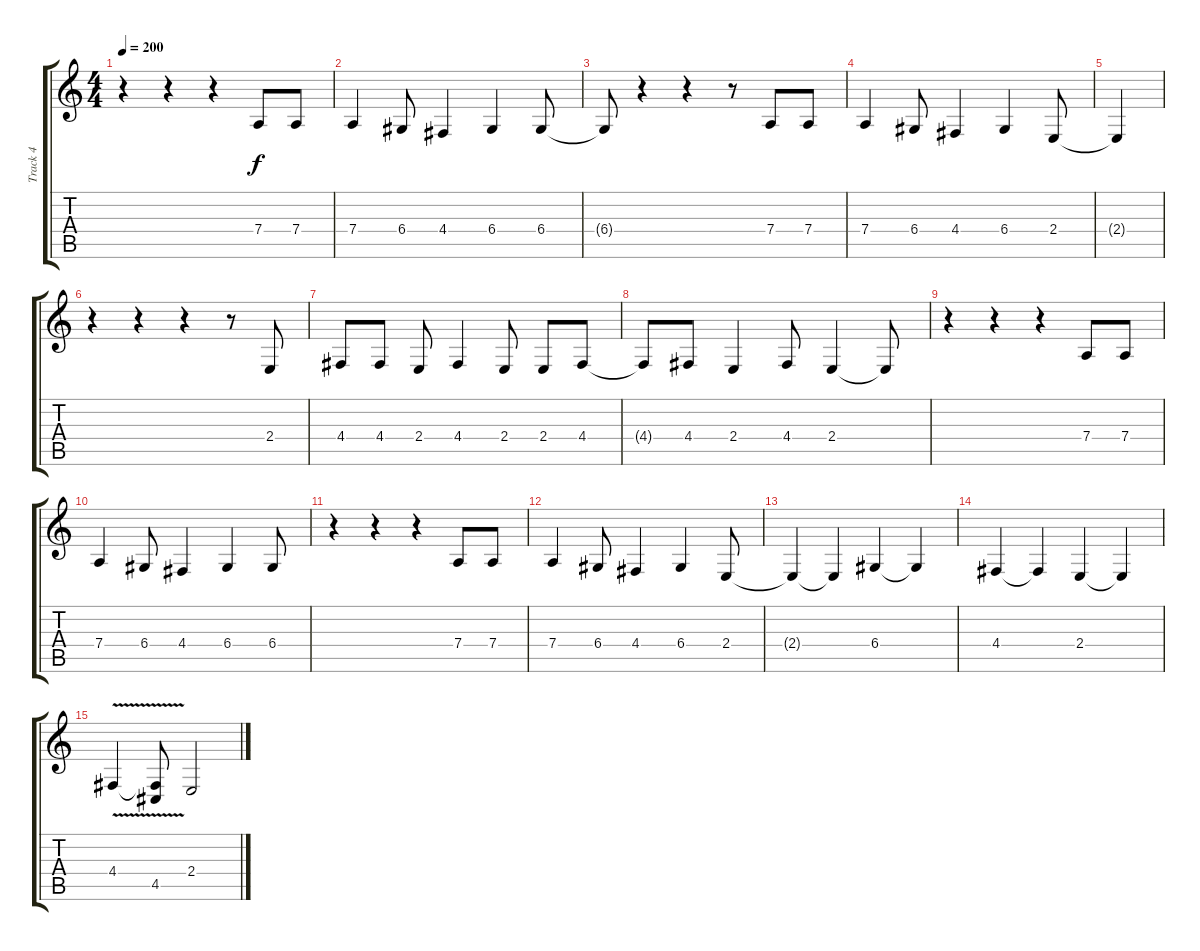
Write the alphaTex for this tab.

\track ("Track 4" "Track 4") {instrument electricgrandpiano}
\staff {score tabs}
\tuning (E4 B3 G3 D3 A2 E2) {hide}
\ts (4 4)
\tempo 200
\clef g2
\ks c
r.4{dy f instrument electricgrandpiano} r.4 r.4 7.4.8 7.4.8 |
7.4.4 6.4.8 4.4.4 6.4.4 6.4.8 |
6.4{t}.8 r.4 r.4 r.8 7.4.8 7.4.8 |
7.4.4 6.4.8 4.4.4 6.4.4 2.4.8 |
2.4{t}.4 |
r.4 r.4 r.4 r.8 2.4.8 |
4.4.8 4.4.8 2.4.8 4.4.4 2.4.8 2.4.8 4.4.8 |
4.4{t}.8 4.4.8 2.4.4 4.4.8 2.4.4 2.4{t}.8 |
r.4 r.4 r.4 7.4.8 7.4.8 |
7.4.4 6.4.8 4.4.4 6.4.4 6.4.8 |
r.4 r.4 r.4 7.4.8 7.4.8 |
7.4.4 6.4.8 4.4.4 6.4.4 2.4.8 |
2.4{t}.4 2.4{t}.4 6.4.4 6.4{t}.4 |
4.4.4 4.4{t}.4 2.4.4 2.4{t}.4 |
4.4{v}.4 (4.4{t} 4.5).8 2.4.2
